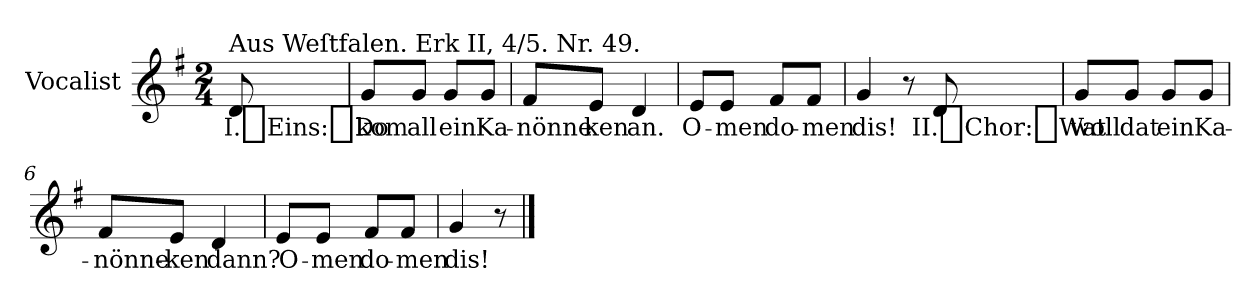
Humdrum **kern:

**kern	**text
*part1	*part1
*staff1	*staff1
*I"Vocalist	*
*k[f#]	*
*G:	*
*M2/4	*
=	=
!LO:TX:a:t=Aus Weſtfalen. Erk II, 4/5. Nr. 49.	!
8d	I._Eins:_Do
=1	=1
8gL	kom
8gJ	all
8gL	ein
8gJ	Ka-
=2	=2
8f#L	-nönne
8eJ	-ken
4d	an.
=3	=3
8eL	O-
8eJ	-men
8f#L	do-
8f#J	-men
=4	=4
4g	dis!
8r	.
8d	II._Chor:_Wat
=5	=5
8gL	woll
8gJ	dat
8gL	ein
8gJ	Ka-
=6	=6
8f#L	-nönne-
8eJ	-ken
4d	dann?
=7	=7
8eL	O-
8eJ	-men
8f#L	do-
8f#J	-men
=8	=8
4g	dis!
8r	.
==	==
*-	*-
